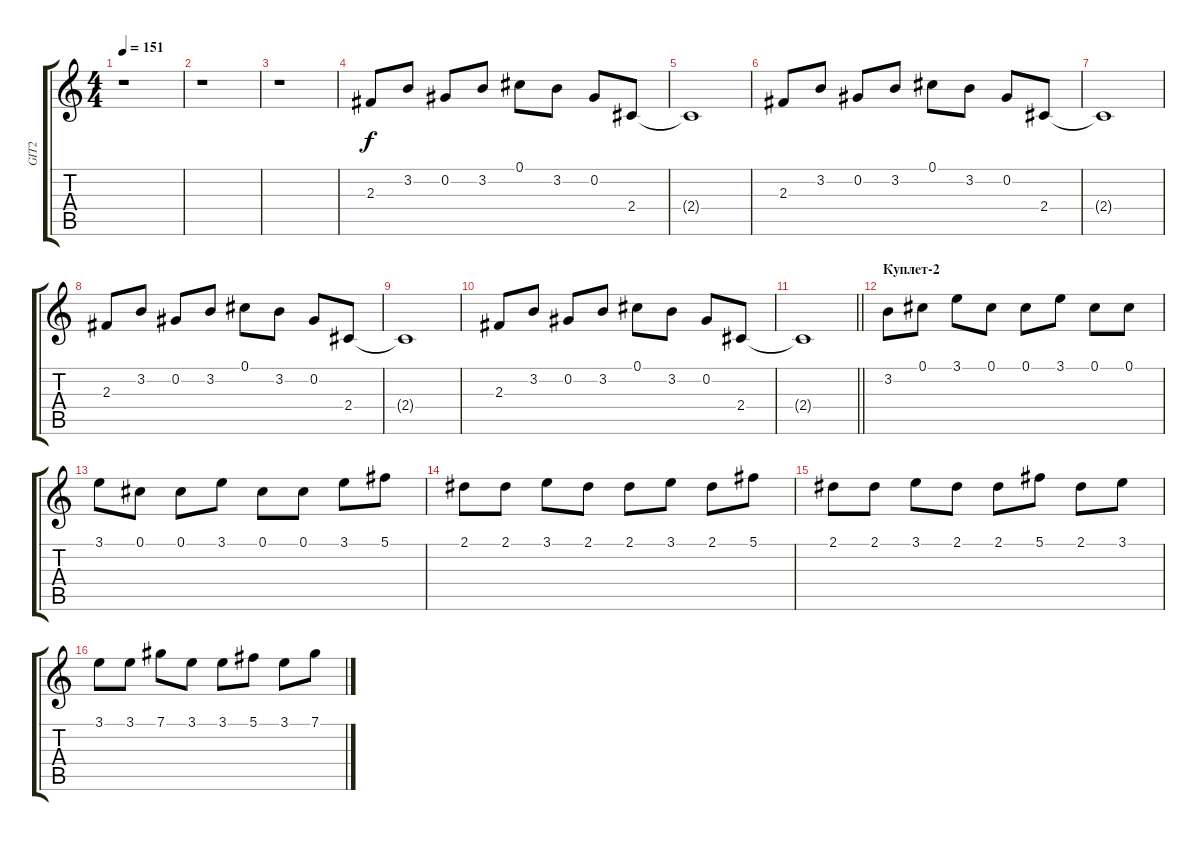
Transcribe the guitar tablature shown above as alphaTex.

\track ("GIT2" "GIT2") {instrument overdrivenguitar}
\staff {score tabs}
\tuning (Db4 Ab3 E3 B2 Gb2 Db2) {hide}
\ts (4 4)
\tempo 151
\clef g2
\ks c
r.1{dy f} |
r.1 |
r.1 |
2.3.8 3.2.8 0.2.8 3.2.8 0.1.8 3.2.8 0.2.8 2.4.8 |
2.4{t}.1 |
2.3.8 3.2.8 0.2.8 3.2.8 0.1.8 3.2.8 0.2.8 2.4.8 |
2.4{t}.1 |
2.3.8 3.2.8 0.2.8 3.2.8 0.1.8 3.2.8 0.2.8 2.4.8 |
2.4{t}.1 |
2.3.8 3.2.8 0.2.8 3.2.8 0.1.8 3.2.8 0.2.8 2.4.8 |
\barLineRight lightlight
2.4{t}.1 |
\section ("" "Куплет-2")
3.2.8 0.1.8 3.1.8 0.1.8 0.1.8 3.1.8 0.1.8 0.1.8 |
3.1.8 0.1.8 0.1.8 3.1.8 0.1.8 0.1.8 3.1.8 5.1.8 |
2.1.8 2.1.8 3.1.8 2.1.8 2.1.8 3.1.8 2.1.8 5.1.8 |
2.1.8 2.1.8 3.1.8 2.1.8 2.1.8 5.1.8 2.1.8 3.1.8 |
3.1.8 3.1.8 7.1.8 3.1.8 3.1.8 5.1.8 3.1.8 7.1.8
